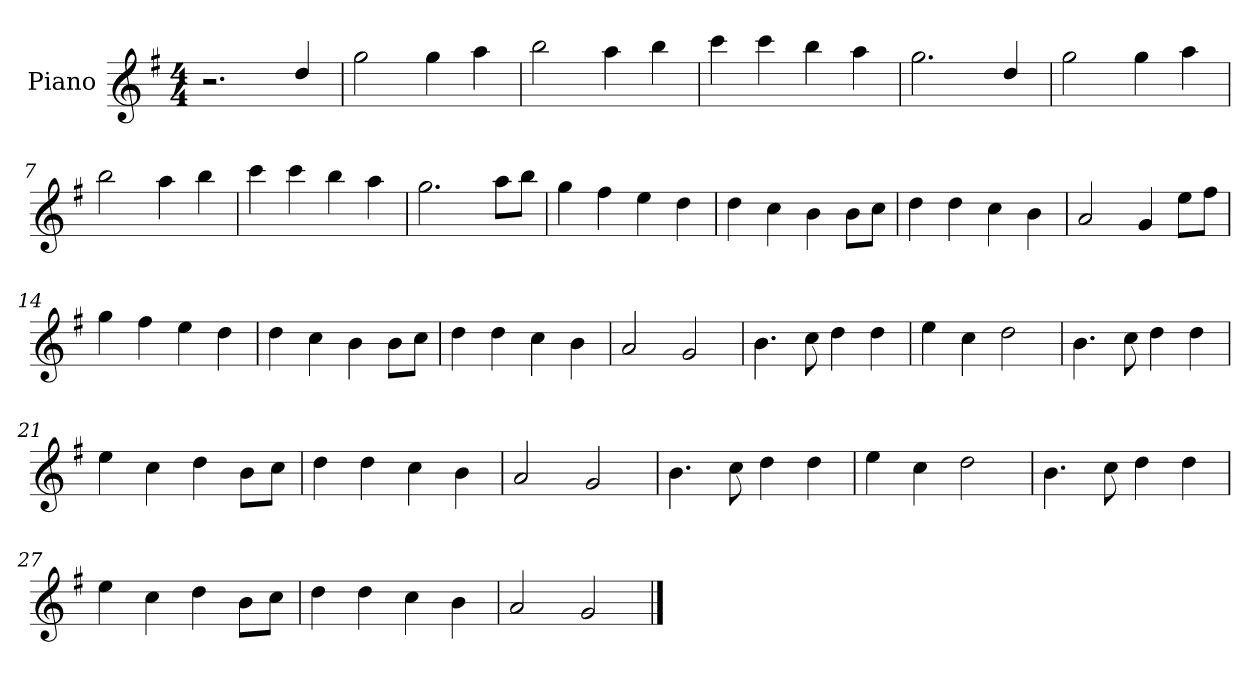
**kern
*part1
*staff1
*I"Piano
*I'Pno
*clefG2
*k[f#]
*M4/4
=1
2.r
4dd/
=2
2gg\
4gg\
4aa\
=3
2bb\
4aa\
4bb\
=4
4ccc\
4ccc\
4bb\
4aa\
=5
2.gg\
4dd/
=6
2gg\
4gg\
4aa\
=7
2bb\
4aa\
4bb\
=8
4ccc\
4ccc\
4bb\
4aa\
=9
2.gg\
8aa\L
8bb\J
=10
4gg\
4ff#\
4ee\
4dd\
=11
4dd\
4cc\
4b\
8b\L
8cc\J
=12
4dd\
4dd\
4cc\
4b\
=13
2a/
4g/
8ee\L
8ff#\J
=14
4gg\
4ff#\
4ee\
4dd\
=15
4dd\
4cc\
4b\
8b\L
8cc\J
=16
4dd\
4dd\
4cc\
4b\
=17
2a/
2g/
=18
4.b\
8cc\
4dd\
4dd\
=19
4ee\
4cc\
2dd\
=20
4.b\
8cc\
4dd\
4dd\
=21
4ee\
4cc\
4dd\
8b\L
8cc\J
=22
4dd\
4dd\
4cc\
4b\
=23
2a/
2g/
=24
4.b\
8cc\
4dd\
4dd\
=25
4ee\
4cc\
2dd\
=26
4.b\
8cc\
4dd\
4dd\
=27
4ee\
4cc\
4dd\
8b\L
8cc\J
=28
4dd\
4dd\
4cc\
4b\
=29
2a/
2g/
==
*-
